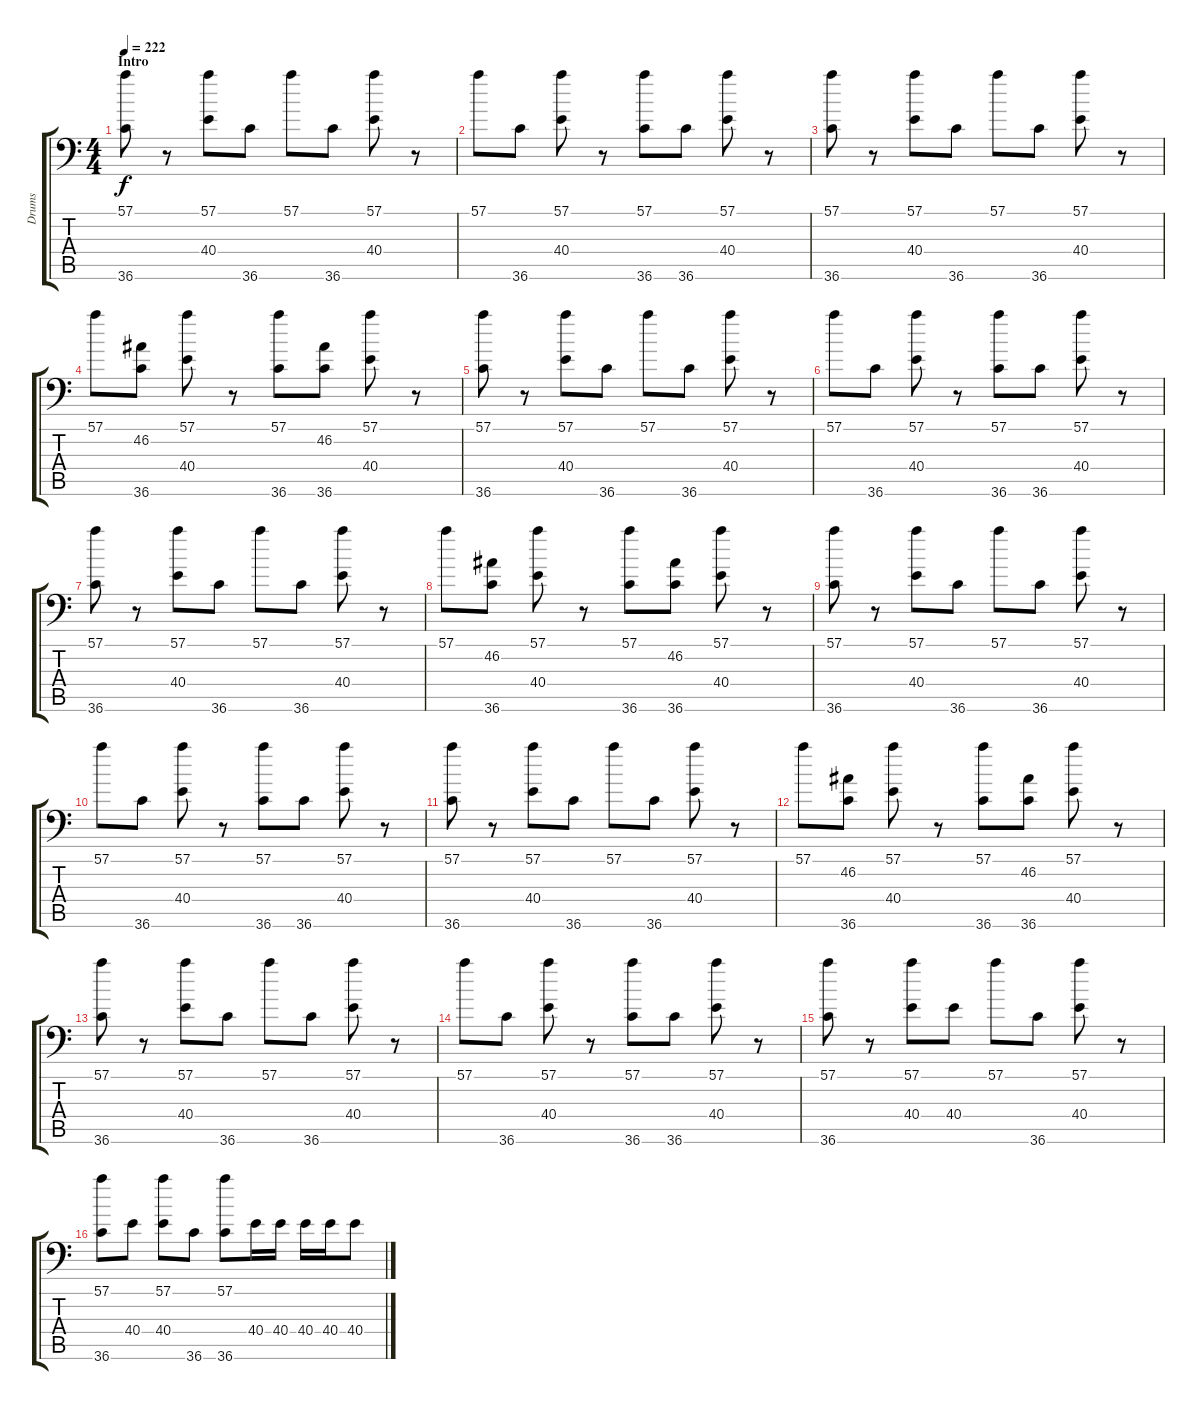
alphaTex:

\track ("Drums" "Drums") {instrument acousticgrandpiano}
\staff {score tabs}
\tuning (C-1 C-1 C-1 C-1 C-1 C-1) {hide}
\ts (4 4)
\section ("" "Intro")
\tempo 222
\clef f4
\ks c
(57.1 36.6).8{dy f} r.8 (57.1 40.4).8 36.6.8 57.1.8 36.6.8 (57.1 40.4).8 r.8 |
57.1.8 36.6.8 (57.1 40.4).8 r.8 (57.1 36.6).8 36.6.8 (57.1 40.4).8 r.8 |
(57.1 36.6).8 r.8 (57.1 40.4).8 36.6.8 57.1.8 36.6.8 (57.1 40.4).8 r.8 |
57.1.8 (46.2 36.6).8 (57.1 40.4).8 r.8 (57.1 36.6).8 (46.2 36.6).8 (57.1 40.4).8 r.8 |
(57.1 36.6).8 r.8 (57.1 40.4).8 36.6.8 57.1.8 36.6.8 (57.1 40.4).8 r.8 |
57.1.8 36.6.8 (57.1 40.4).8 r.8 (57.1 36.6).8 36.6.8 (57.1 40.4).8 r.8 |
(57.1 36.6).8 r.8 (57.1 40.4).8 36.6.8 57.1.8 36.6.8 (57.1 40.4).8 r.8 |
57.1.8 (46.2 36.6).8 (57.1 40.4).8 r.8 (57.1 36.6).8 (46.2 36.6).8 (57.1 40.4).8 r.8 |
(57.1 36.6).8 r.8 (57.1 40.4).8 36.6.8 57.1.8 36.6.8 (57.1 40.4).8 r.8 |
57.1.8 36.6.8 (57.1 40.4).8 r.8 (57.1 36.6).8 36.6.8 (57.1 40.4).8 r.8 |
(57.1 36.6).8 r.8 (57.1 40.4).8 36.6.8 57.1.8 36.6.8 (57.1 40.4).8 r.8 |
57.1.8 (46.2 36.6).8 (57.1 40.4).8 r.8 (57.1 36.6).8 (46.2 36.6).8 (57.1 40.4).8 r.8 |
(57.1 36.6).8 r.8 (57.1 40.4).8 36.6.8 57.1.8 36.6.8 (57.1 40.4).8 r.8 |
57.1.8 36.6.8 (57.1 40.4).8 r.8 (57.1 36.6).8 36.6.8 (57.1 40.4).8 r.8 |
(57.1 36.6).8 r.8 (57.1 40.4).8 40.4.8 57.1.8 36.6.8 (57.1 40.4).8 r.8 |
(57.1 36.6).8 40.4.8 (57.1 40.4).8 36.6.8 (57.1 36.6).8 40.4.16 40.4.16 40.4.16 40.4.16 40.4.8
